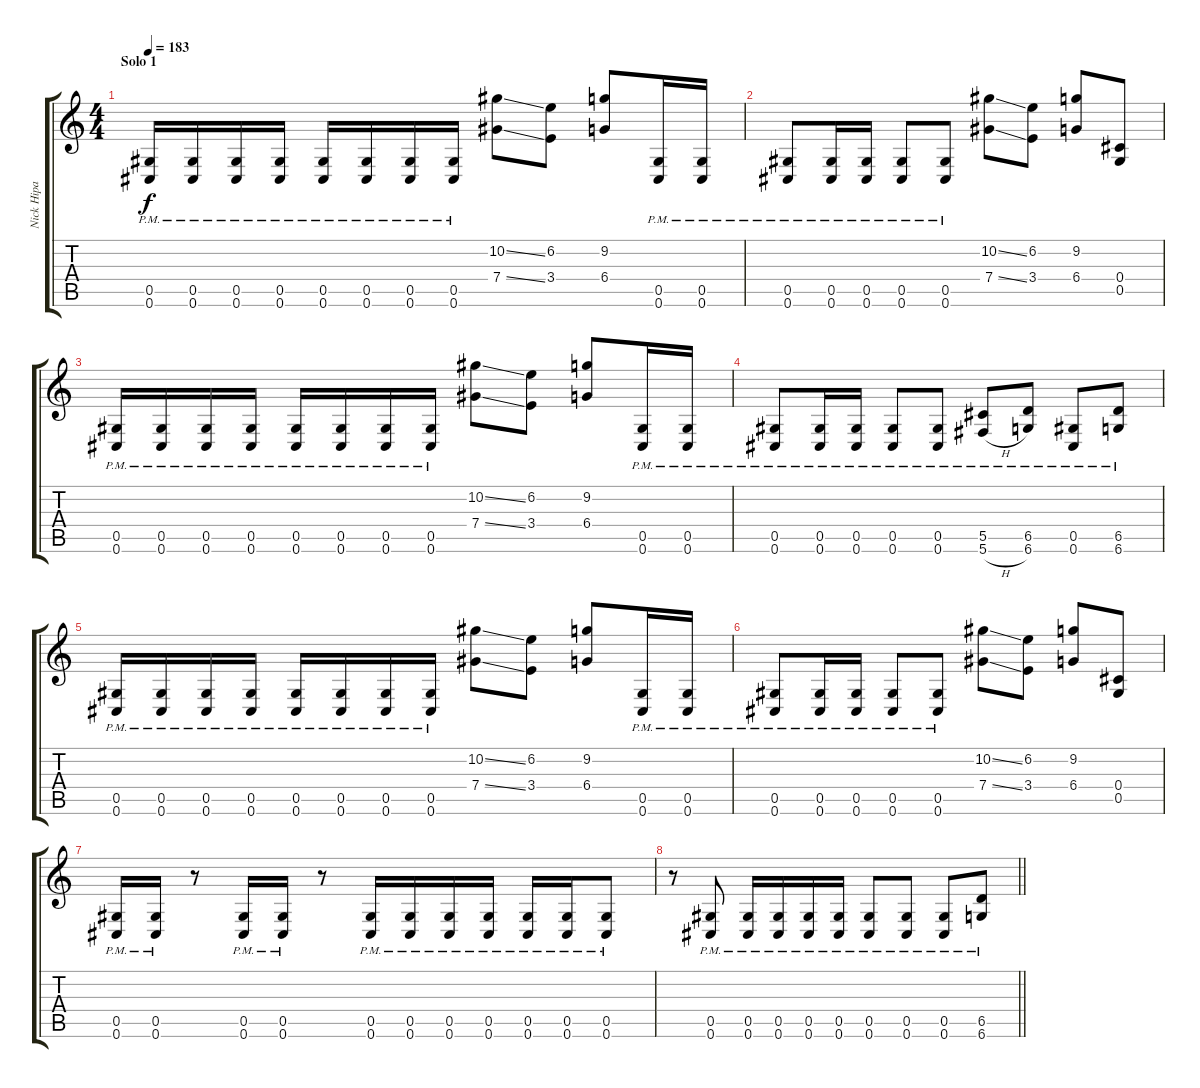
\track ("Nick Hipa" "Nick Hipa") {instrument distortionguitar}
\staff {score tabs}
\tuning (Eb4 Bb3 Gb3 Db3 Ab2 Db2) {hide}
\ts (4 4)
\section ("" "Solo 1")
\tempo 183
\clef g2
\ks c
(0.5{pm} 0.6{pm}).16{dy f balance 8} (0.5{pm} 0.6{pm}).16 (0.5{pm} 0.6{pm}).16 (0.5{pm} 0.6{pm}).16 (0.5{pm} 0.6{pm}).16 (0.5{pm} 0.6{pm}).16 (0.5{pm} 0.6{pm}).16 (0.5{pm} 0.6{pm}).16 (10.2{ss} 7.4{ss}).8 (6.2 3.4).8 (9.2 6.4).8 (0.5{pm} 0.6{pm}).16 (0.5{pm} 0.6{pm}).16 |
(0.5{pm} 0.6{pm}).8 (0.5{pm} 0.6{pm}).16 (0.5{pm} 0.6{pm}).16 (0.5{pm} 0.6{pm}).8 (0.5{pm} 0.6{pm}).8 (10.2{ss} 7.4{ss}).8 (6.2 3.4).8 (9.2 6.4).8 (0.4 0.5).8 |
(0.5{pm} 0.6{pm}).16 (0.5{pm} 0.6{pm}).16 (0.5{pm} 0.6{pm}).16 (0.5{pm} 0.6{pm}).16 (0.5{pm} 0.6{pm}).16 (0.5{pm} 0.6{pm}).16 (0.5{pm} 0.6{pm}).16 (0.5{pm} 0.6{pm}).16 (10.2{ss} 7.4{ss}).8 (6.2 3.4).8 (9.2 6.4).8 (0.5{pm} 0.6{pm}).16 (0.5{pm} 0.6{pm}).16 |
(0.5{pm} 0.6{pm}).8 (0.5{pm} 0.6{pm}).16 (0.5{pm} 0.6{pm}).16 (0.5{pm} 0.6{pm}).8 (0.5{pm} 0.6{pm}).8 (5.5{pm} 5.6{h pm}).8 (6.5{pm} 6.6{pm}).8 (0.5{pm} 0.6{pm}).8 (6.5{pm} 6.6{pm}).8 |
(0.5{pm} 0.6{pm}).16 (0.5{pm} 0.6{pm}).16 (0.5{pm} 0.6{pm}).16 (0.5{pm} 0.6{pm}).16 (0.5{pm} 0.6{pm}).16 (0.5{pm} 0.6{pm}).16 (0.5{pm} 0.6{pm}).16 (0.5{pm} 0.6{pm}).16 (10.2{ss} 7.4{ss}).8 (6.2 3.4).8 (9.2 6.4).8 (0.5{pm} 0.6{pm}).16 (0.5{pm} 0.6{pm}).16 |
(0.5{pm} 0.6{pm}).8 (0.5{pm} 0.6{pm}).16 (0.5{pm} 0.6{pm}).16 (0.5{pm} 0.6{pm}).8 (0.5{pm} 0.6{pm}).8 (10.2{ss} 7.4{ss}).8 (6.2 3.4).8 (9.2 6.4).8 (0.4 0.5).8 |
(0.5{pm} 0.6{pm}).16 (0.5{pm} 0.6{pm}).16 r.8 (0.5{pm} 0.6{pm}).16 (0.5{pm} 0.6{pm}).16 r.8 (0.5{pm} 0.6{pm}).16 (0.5{pm} 0.6{pm}).16 (0.5{pm} 0.6{pm}).16 (0.5{pm} 0.6{pm}).16 (0.5{pm} 0.6{pm}).16 (0.5{pm} 0.6{pm}).16 (0.5{pm} 0.6{pm}).8 |
\barLineRight lightlight
r.8 (0.5{pm} 0.6{pm}).8 (0.5{pm} 0.6{pm}).16 (0.5{pm} 0.6{pm}).16 (0.5{pm} 0.6{pm}).16 (0.5{pm} 0.6{pm}).16 (0.5{pm} 0.6{pm}).8 (0.5{pm} 0.6{pm}).8 (0.5{pm} 0.6{pm}).8 (6.5{pm} 6.6{pm}).8
